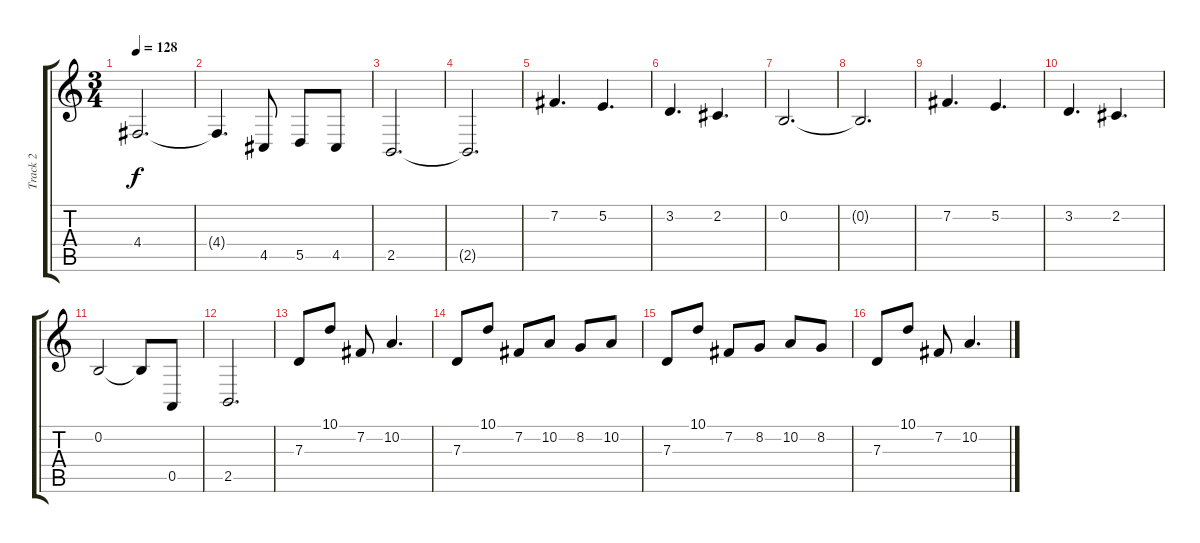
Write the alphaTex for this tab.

\track ("Track 2" "Track 2") {instrument brightacousticpiano}
\staff {score tabs}
\tuning (E4 B3 G3 D3 A2 D2) {hide}
\ts (3 4)
\tempo 128
\clef g2
\ks c
4.4.2{d dy f} |
4.4{t}.4{d} 4.5.8 5.5.8 4.5.8 |
2.5.2{d} |
2.5{t}.2{d} |
7.2.4{d} 5.2.4{d} |
3.2.4{d} 2.2.4{d} |
0.2.2{d} |
0.2{t}.2{d} |
7.2.4{d} 5.2.4{d} |
3.2.4{d} 2.2.4{d} |
0.2.2 0.2{t}.8 0.5.8 |
2.5.2{d} |
7.3.8 10.1.8 7.2.8 10.2.4{d} |
7.3.8 10.1.8 7.2.8 10.2.8 8.2.8 10.2.8 |
7.3.8 10.1.8 7.2.8 8.2.8 10.2.8 8.2.8 |
7.3.8 10.1.8 7.2.8 10.2.4{d}
